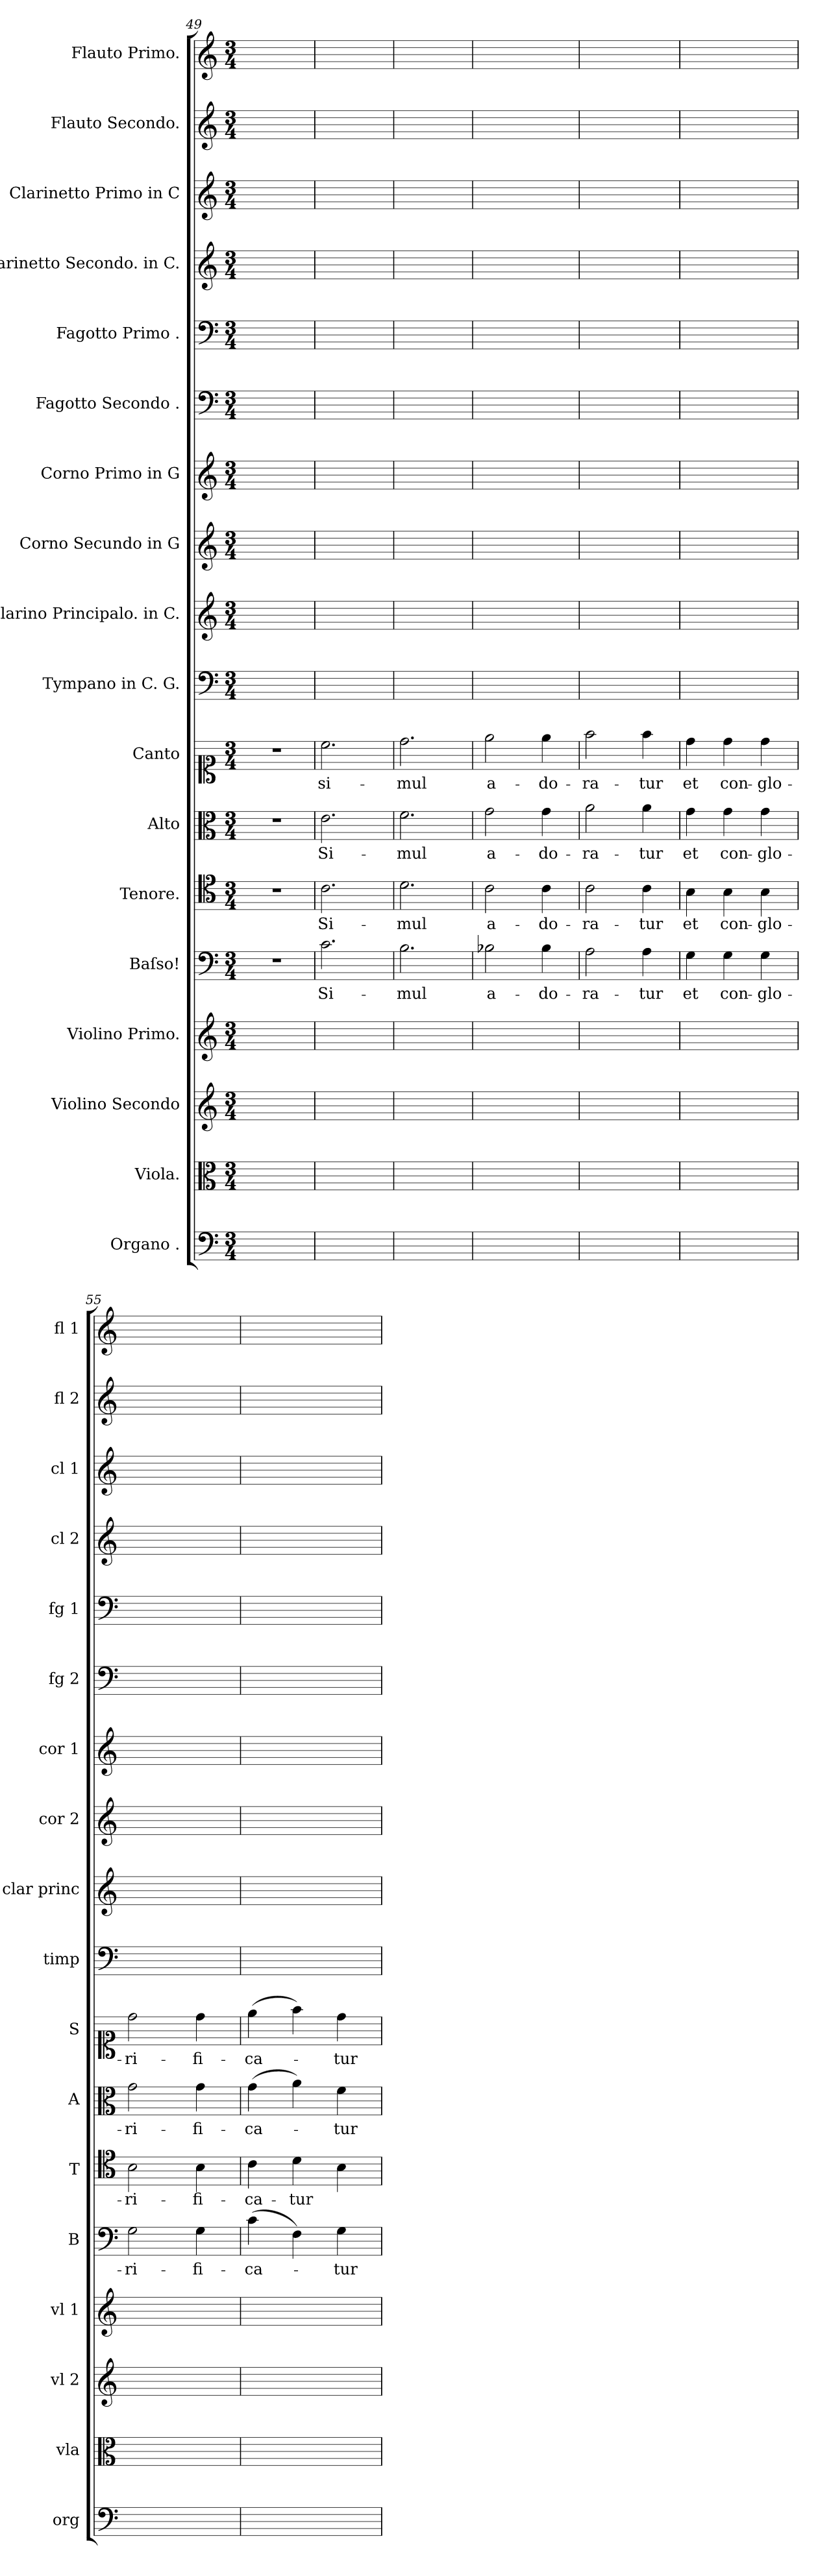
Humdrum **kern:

**kern	**kern	**kern	**kern	**kern	**text	**kern	**text	**kern	**text	**kern	**text	**kern	**kern	**kern	**kern	**kern	**kern	**kern	**kern	**kern	**kern
*part18	*part17	*part16	*part15	*part14	*part14	*part13	*part13	*part12	*part12	*part11	*part11	*part10	*part9	*part8	*part7	*part6	*part5	*part4	*part3	*part2	*part1
*staff18	*staff17	*staff16	*staff15	*staff14	*staff14	*staff13	*staff13	*staff12	*staff12	*staff11	*staff11	*staff10	*staff9	*staff8	*staff7	*staff6	*staff5	*staff4	*staff3	*staff2	*staff1
*I"Organo .	*I"Viola.	*I"Violino Secondo	*I"Violino Primo.	*I"Baſso!	*	*I"Tenore.	*	*I"Alto	*	*I"Canto	*	*I"Tympano in C. G.	*I"Clarino Principalo. in C.	*I"Corno Secundo in G	*I"Corno Primo in G	*I"Fagotto Secondo .	*I"Fagotto Primo .	*I"Clarinetto Secondo. in C.	*I"Clarinetto Primo in C	*I"Flauto Secondo.	*I"Flauto Primo.
*I'org	*I'vla	*I'vl 2	*I'vl 1	*I'B	*	*I'T	*	*I'A	*	*I'S	*	*I'timp	*I'clar princ	*I'cor 2	*I'cor 1	*I'fg 2	*I'fg 1	*I'cl 2	*I'cl 1	*I'fl 2	*I'fl 1
*clefF4	*clefC3	*clefG2	*clefG2	*clefF4	*	*clefC4	*	*clefC3	*	*clefC1	*	*clefF4	*clefG2	*clefG2	*clefG2	*clefF4	*clefF4	*clefG2	*clefG2	*clefG2	*clefG2
*k[]	*k[]	*k[]	*k[]	*k[]	*	*k[]	*	*k[]	*	*k[]	*	*k[]	*k[]	*k[]	*k[]	*k[]	*k[]	*k[]	*k[]	*k[]	*k[]
*C:	*C:	*C:	*C:	*C:	*	*C:	*	*C:	*	*C:	*	*C:	*C:	*C:	*C:	*C:	*C:	*C:	*C:	*C:	*C:
*M3/4	*M3/4	*M3/4	*M3/4	*M3/4	*	*M3/4	*	*M3/4	*	*M3/4	*	*M3/4	*M3/4	*M3/4	*M3/4	*M3/4	*M3/4	*M3/4	*M3/4	*M3/4	*M3/4
=49	=49	=49	=49	=49	=49	=49	=49	=49	=49	=49	=49	=49	=49	=49	=49	=49	=49	=49	=49	=49	=49
2.ryy	2.ryy	2.ryy	2.ryy	2.r	.	2.r	.	2.r	.	2.r	.	2.ryy	2.ryy	2.ryy	2.ryy	2.ryy	2.ryy	2.ryy	2.ryy	2.ryy	2.ryy
=50	=50	=50	=50	=50	=50	=50	=50	=50	=50	=50	=50	=50	=50	=50	=50	=50	=50	=50	=50	=50	=50
2.ryy	2.ryy	2.ryy	2.ryy	2.c\	Si-	2.c\	Si-	2.e\	Si-	2.cc\	si-	2.ryy	2.ryy	2.ryy	2.ryy	2.ryy	2.ryy	2.ryy	2.ryy	2.ryy	2.ryy
=51	=51	=51	=51	=51	=51	=51	=51	=51	=51	=51	=51	=51	=51	=51	=51	=51	=51	=51	=51	=51	=51
2.ryy	2.ryy	2.ryy	2.ryy	2.B\	-mul	2.d\	-mul	2.f\	-mul	2.dd\	-mul	2.ryy	2.ryy	2.ryy	2.ryy	2.ryy	2.ryy	2.ryy	2.ryy	2.ryy	2.ryy
=52	=52	=52	=52	=52	=52	=52	=52	=52	=52	=52	=52	=52	=52	=52	=52	=52	=52	=52	=52	=52	=52
2.ryy	2.ryy	2.ryy	2.ryy	2B-X\	a-	2c\	a-	2g\	a-	2ee\	a-	2.ryy	2.ryy	2.ryy	2.ryy	2.ryy	2.ryy	2.ryy	2.ryy	2.ryy	2.ryy
.	.	.	.	4B-\	-do-	4c\	-do-	4g\	-do-	4ee\	-do-	.	.	.	.	.	.	.	.	.	.
=53	=53	=53	=53	=53	=53	=53	=53	=53	=53	=53	=53	=53	=53	=53	=53	=53	=53	=53	=53	=53	=53
2.ryy	2.ryy	2.ryy	2.ryy	2A\	-ra-	2c\	-ra-	2a\	-ra-	2ff\	-ra-	2.ryy	2.ryy	2.ryy	2.ryy	2.ryy	2.ryy	2.ryy	2.ryy	2.ryy	2.ryy
.	.	.	.	4A\	-tur	4c\	-tur	4a\	-tur	4ff\	-tur	.	.	.	.	.	.	.	.	.	.
=54	=54	=54	=54	=54	=54	=54	=54	=54	=54	=54	=54	=54	=54	=54	=54	=54	=54	=54	=54	=54	=54
2.ryy	2.ryy	2.ryy	2.ryy	4G\	et	4B\	et	4g\	et	4dd\	et	2.ryy	2.ryy	2.ryy	2.ryy	2.ryy	2.ryy	2.ryy	2.ryy	2.ryy	2.ryy
.	.	.	.	4G\	con-	4B\	con-	4g\	con-	4dd\	con-	.	.	.	.	.	.	.	.	.	.
.	.	.	.	4G\	-glo-	4B\	-glo-	4g\	-glo-	4dd\	-glo-	.	.	.	.	.	.	.	.	.	.
=55	=55	=55	=55	=55	=55	=55	=55	=55	=55	=55	=55	=55	=55	=55	=55	=55	=55	=55	=55	=55	=55
2.ryy	2.ryy	2.ryy	2.ryy	2G\	-ri-	2B\	-ri-	2g\	-ri-	2dd\	-ri-	2.ryy	2.ryy	2.ryy	2.ryy	2.ryy	2.ryy	2.ryy	2.ryy	2.ryy	2.ryy
.	.	.	.	4G\	-fi-	4B\	-fi-	4g\	-fi-	4dd\	-fi-	.	.	.	.	.	.	.	.	.	.
=56	=56	=56	=56	=56	=56	=56	=56	=56	=56	=56	=56	=56	=56	=56	=56	=56	=56	=56	=56	=56	=56
2.ryy	2.ryy	2.ryy	2.ryy	(4c\	-ca-	4c\	-ca-	(4g\	-ca-	(4ee\	-ca-	2.ryy	2.ryy	2.ryy	2.ryy	2.ryy	2.ryy	2.ryy	2.ryy	2.ryy	2.ryy
.	.	.	.	4F\)	.	4d\	-tur	4a\)	.	4ff\)	.	.	.	.	.	.	.	.	.	.	.
.	.	.	.	4G\	-tur	4B\	.	4f\	-tur	4dd\	-tur	.	.	.	.	.	.	.	.	.	.
=	=	=	=	=	=	=	=	=	=	=	=	=	=	=	=	=	=	=	=	=	=
*-	*-	*-	*-	*-	*-	*-	*-	*-	*-	*-	*-	*-	*-	*-	*-	*-	*-	*-	*-	*-	*-
